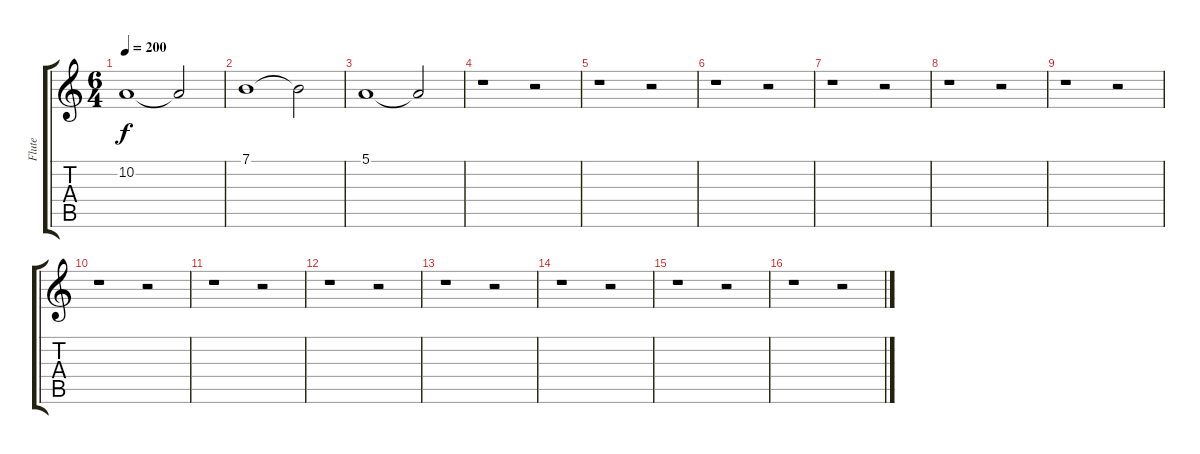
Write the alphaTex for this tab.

\track ("Flute" "Flute") {instrument flute}
\staff {score tabs}
\tuning (E4 B3 G3 D3 A2 E2) {hide}
\ts (6 4)
\tempo 200
\clef g2
\ks c
10.2.1{dy f} 10.2{t}.2 |
7.1.1 7.1{t}.2 |
5.1.1 5.1{t}.2 |
r.1 r.2 |
r.1 r.2 |
r.1 r.2 |
r.1 r.2 |
r.1 r.2 |
r.1 r.2 |
r.1 r.2 |
r.1 r.2 |
r.1 r.2 |
r.1 r.2 |
r.1 r.2 |
r.1 r.2 |
r.1 r.2
